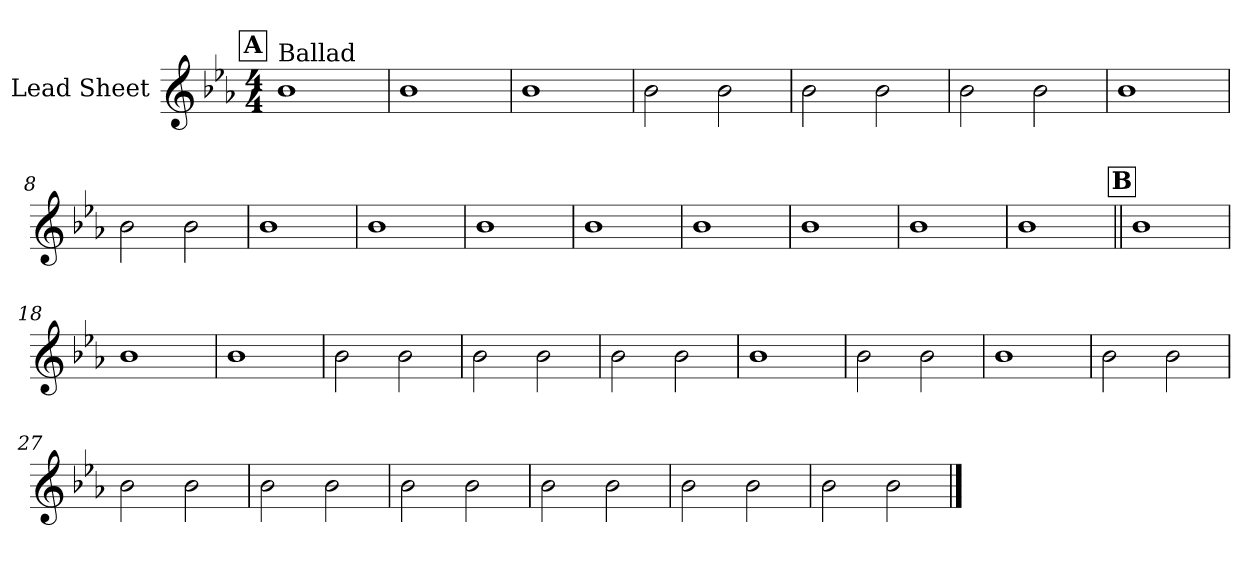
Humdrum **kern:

**kern
*part1
*staff1
*I"Lead Sheet
*clefG2
*k[b-e-a-]
*E-:
*M4/4
!!LO:REH:place=s1:a:fs=14:t=A
=1
!LO:TX:a:t=Ballad
1b-
=2
1b-
=3
1b-
=4
2b-\
2b-\
!!LO:LB:g=z
=5
2b-\
2b-\
=6
2b-\
2b-\
=7
1b-
=8
2b-\
2b-\
!!LO:LB:g=z
=9
1b-
=10
1b-
=11
1b-
=12
1b-
!!LO:LB:g=z
=13
1b-
=14
1b-
=15
1b-
=16
1b-
!!LO:LB:g=z
!!LO:REH:place=s1:a:fs=14:t=B
=17||
1b-
=18
1b-
=19
1b-
=20
2b-\
2b-\
!!LO:LB:g=z
=21
2b-\
2b-\
=22
2b-\
2b-\
=23
1b-
=24
2b-\
2b-\
!!LO:LB:g=z
=25
1b-
=26
2b-\
2b-\
=27
2b-\
2b-\
=28
2b-\
2b-\
!!LO:LB:g=z
=29
2b-\
2b-\
=30
2b-\
2b-\
=31
2b-\
2b-\
=32
2b-\
2b-\
==
*-
